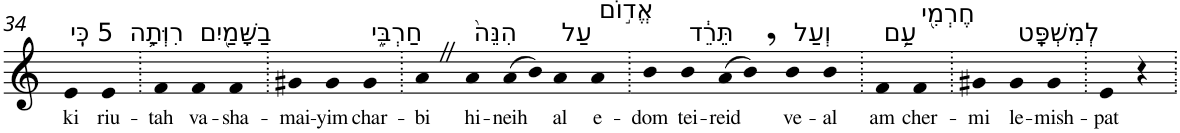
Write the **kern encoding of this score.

**kern	**text
*part1	*part1
*staff1	*staff1
*I"Piano	*
*I'Pno	*
!!LO:PB:g=z
*clefG2	*
*k[]	*
=34	=34
!LO:TX:a:t=5 כִּֽי	!
!	!LO:LY:b
4e	ki
!LO:TX:a:t=רִוְּתָ֥ה	!
!	!LO:LY:b
4e	riu-
=35.	=35.
!	!LO:LY:b
4f	-tah
!LO:TX:a:t=בַשָּׁמַ֖יִם	!
!	!LO:LY:b
4f	va-
!	!LO:LY:b
4f	-sha-
=36.	=36.
!	!LO:LY:b
4g#X	-mai-
!	!LO:LY:b
4g#	-yim
!LO:TX:a:t=חַרְבִּ֑י	!
!	!LO:LY:b
4g#	char-
=37.	=37.
!	!LO:LY:b
4aZ	-bi
!LO:TX:a:t=הִנֵּה֙	!
!	!LO:LY:b
4a	hi-
!	!LO:LY:b
(8a	-neih
8b)	.
!LO:TX:a:t=עַל	!
!	!LO:LY:b
4a	al
!LO:TX:a:t=אֱד֣וֹם	!
!	!LO:LY:b
4a	e-
=38.	=38.
!	!LO:LY:b
4b	-dom
!LO:TX:a:t=תֵּרֵ֔ד	!
!	!LO:LY:b
4b	tei-
!	!LO:LY:b
(8a	-reid
8b,)	.
!LO:TX:a:t=וְעַל	!
!	!LO:LY:b
4b	ve-
!	!LO:LY:b
4b	-al
=39.	=39.
!LO:TX:a:t=עַ֥ם	!
!	!LO:LY:b
4f	am
!LO:TX:a:t=חֶרְמִ֖י	!
!	!LO:LY:b
4f	cher-
=40.	=40.
!	!LO:LY:b
4g#X	-mi
!LO:TX:a:t=לְמִשְׁפָּֽט	!
!	!LO:LY:b
4g#	le-
!	!LO:LY:b
4g#	-mish-
=41.	=41.
!	!LO:LY:b
4e	-pat
4r	.
=.	=.
*-	*-
